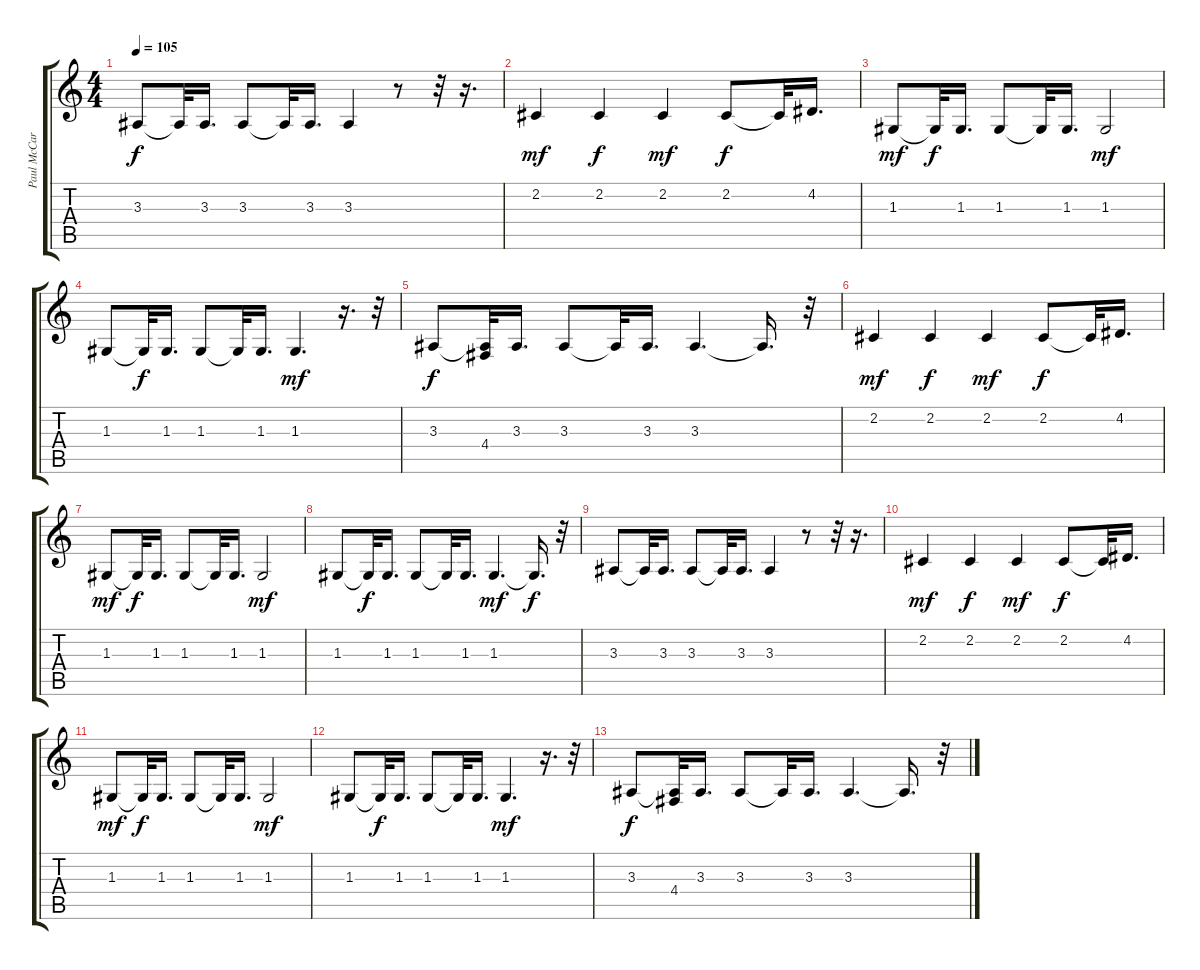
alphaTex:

\track ("Paul McCartney (Voz)" "Paul McCar") {instrument tenorsax}
\staff {score tabs}
\tuning (E4 B3 G3 D3 A2 E2) {hide}
\ts (4 4)
\tempo 105
\clef g2
\ks c
3.3.8{dy f} 3.3{t}.32 3.3.16{d} 3.3.8 3.3{t}.32 3.3.16{d} 3.3.4 r.8 r.32 r.16{d} |
2.2.4{dy mf} 2.2.4{dy f} 2.2.4{dy mf} 2.2.8{dy f} 2.2{t}.32 4.2.16{d} |
1.3.8{dy mf} 1.3{t}.32{dy f} 1.3.16{d} 1.3.8 1.3{t}.32 1.3.16{d} 1.3.2{dy mf} |
1.3.8 1.3{t}.32{dy f} 1.3.16{d} 1.3.8 1.3{t}.32 1.3.16{d} 1.3.4{d dy mf} r.16{d} r.32 |
3.3.8{dy f} (3.3{t} 4.4).32 3.3.16{d} 3.3.8 3.3{t}.32 3.3.16{d} 3.3.4{d} 3.3{t}.16{d} r.32 |
2.2.4{dy mf} 2.2.4{dy f} 2.2.4{dy mf} 2.2.8{dy f} 2.2{t}.32 4.2.16{d} |
1.3.8{dy mf} 1.3{t}.32{dy f} 1.3.16{d} 1.3.8 1.3{t}.32 1.3.16{d} 1.3.2{dy mf} |
1.3.8 1.3{t}.32{dy f} 1.3.16{d} 1.3.8 1.3{t}.32 1.3.16{d} 1.3.4{d dy mf} 1.3{t}.16{d dy f} r.32 |
3.3.8 3.3{t}.32 3.3.16{d} 3.3.8 3.3{t}.32 3.3.16{d} 3.3.4 r.8 r.32 r.16{d} |
2.2.4{dy mf} 2.2.4{dy f} 2.2.4{dy mf} 2.2.8{dy f} 2.2{t}.32 4.2.16{d} |
1.3.8{dy mf} 1.3{t}.32{dy f} 1.3.16{d} 1.3.8 1.3{t}.32 1.3.16{d} 1.3.2{dy mf} |
1.3.8 1.3{t}.32{dy f} 1.3.16{d} 1.3.8 1.3{t}.32 1.3.16{d} 1.3.4{d dy mf} r.16{d} r.32 |
3.3.8{dy f} (3.3{t} 4.4).32 3.3.16{d} 3.3.8 3.3{t}.32 3.3.16{d} 3.3.4{d} 3.3{t}.16{d} r.32
